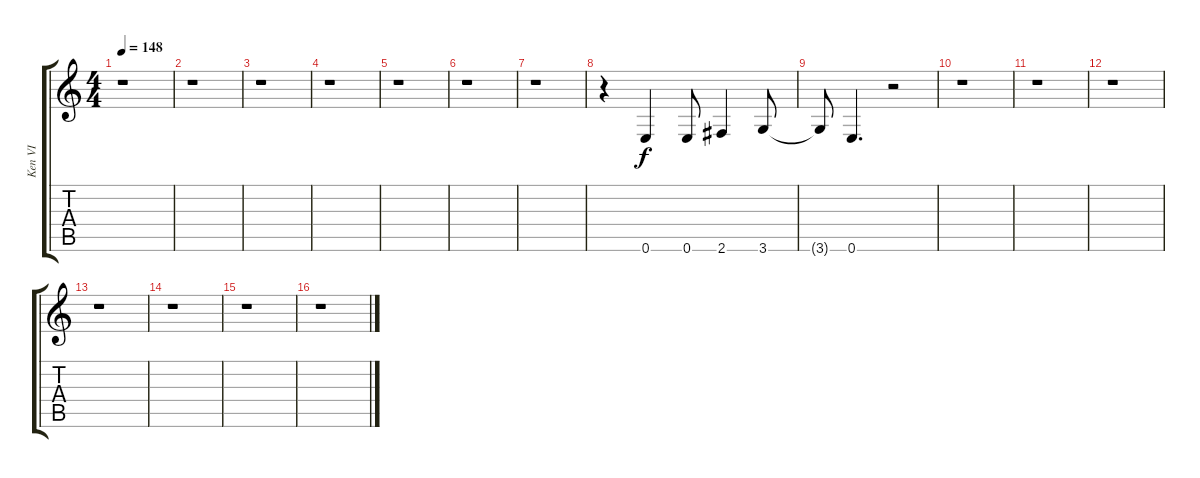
\track ("Ken VI" "Ken VI") {instrument guitarharmonics}
\staff {score tabs}
\tuning (E4 B3 G3 D3 A2 E2) {hide}
\ts (4 4)
\tempo 148
\clef g2
\ks c
r.1{dy f} |
r.1 |
r.1 |
r.1 |
r.1 |
r.1 |
r.1 |
r.4 0.6.4{volume 12 instrument electricguitarmuted} 0.6.8 2.6.4 3.6.8 |
3.6{t}.8 0.6.4{d} r.2 |
r.1 |
r.1 |
r.1 |
r.1 |
r.1 |
r.1 |
r.1
